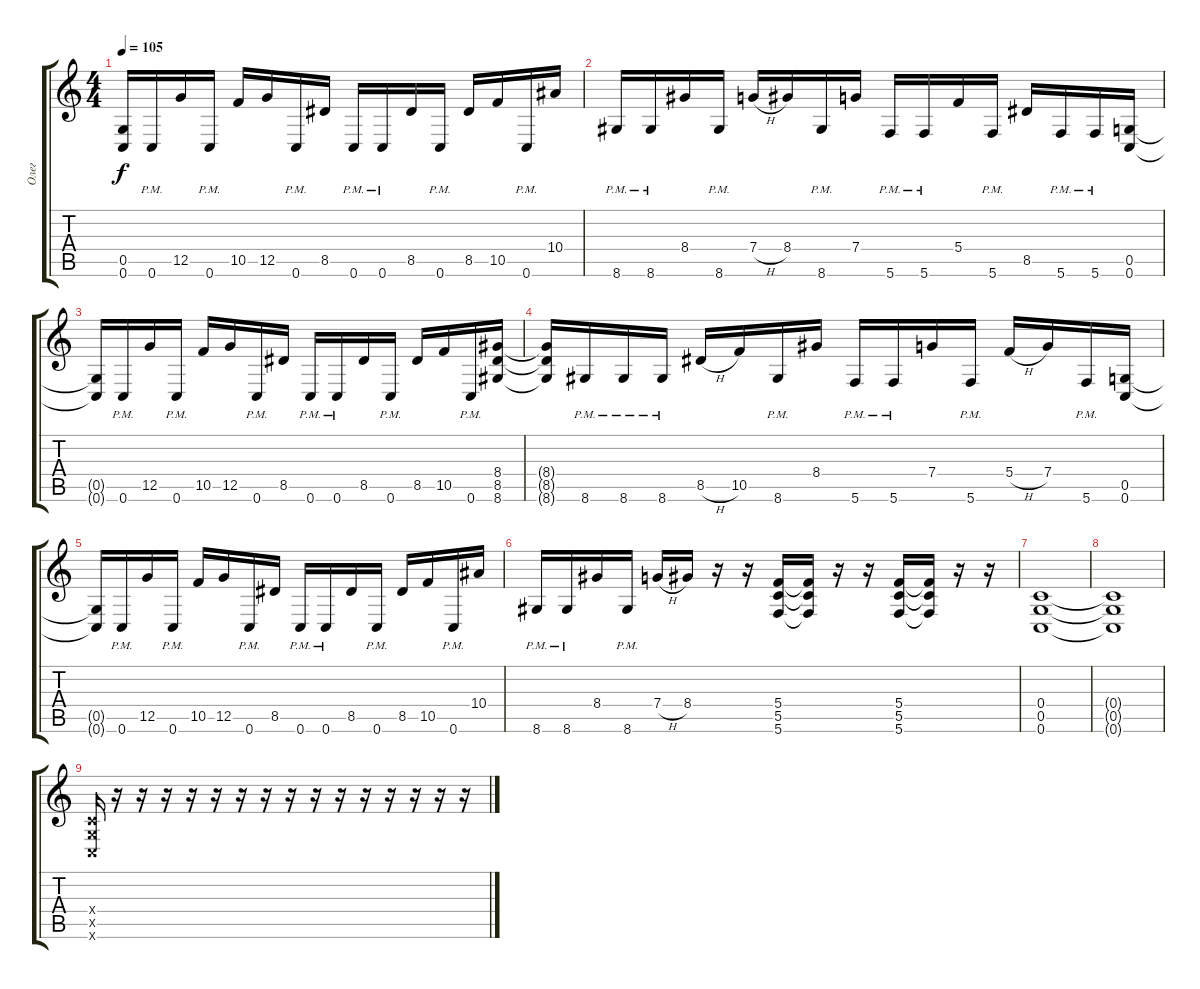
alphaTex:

\track ("Олег" "Олег") {instrument distortionguitar}
\staff {score tabs}
\tuning (D4 A3 F3 C3 G2 C2) {hide}
\ts (4 4)
\tempo 105
\clef g2
\ks c
(0.5{t} 0.6{t}).16{dy f} 0.6{pm}.16 12.5.16 0.6{pm}.16 10.5.16 12.5.16 0.6{pm}.16 8.5.16 0.6{pm}.16 0.6{pm}.16 8.5.16 0.6{pm}.16 8.5.16 10.5.16 0.6{pm}.16 10.4.16 |
8.6{pm}.16 8.6{pm}.16 8.4.16 8.6{pm}.16 7.4{h}.16 8.4.16 8.6{pm}.16 7.4.16 5.6{pm}.16 5.6{pm}.16 5.4.16 5.6{pm}.16 8.5.16 5.6{pm}.16 5.6{pm}.16 (0.5 0.6).16 |
(0.5{t} 0.6{t}).16 0.6{pm}.16 12.5.16 0.6{pm}.16 10.5.16 12.5.16 0.6{pm}.16 8.5.16 0.6{pm}.16 0.6{pm}.16 8.5.16 0.6{pm}.16 8.5.16 10.5.16 0.6{pm}.16 (8.4 8.5 8.6).16 |
(8.4{t} 8.5{t} 8.6{t}).16 8.6{pm}.16 8.6{pm}.16 8.6{pm}.16 8.5{h}.16 10.5.16 8.6{pm}.16 8.4.16 5.6{pm}.16 5.6{pm}.16 7.4.16 5.6{pm}.16 5.4{h}.16 7.4.16 5.6{pm}.16 (0.5 0.6).16 |
(0.5{t} 0.6{t}).16 0.6{pm}.16 12.5.16 0.6{pm}.16 10.5.16 12.5.16 0.6{pm}.16 8.5.16 0.6{pm}.16 0.6{pm}.16 8.5.16 0.6{pm}.16 8.5.16 10.5.16 0.6{pm}.16 10.4.16 |
8.6{pm}.16 8.6{pm}.16 8.4.16 8.6{pm}.16 7.4{h}.16 8.4.16 r.16 r.16 (5.4 5.5 5.6).16 (5.4{t} 5.5{t} 5.6{t}).16 r.16 r.16 (5.4 5.5 5.6).16 (5.4{t} 5.5{t} 5.6{t}).16 r.16 r.16 |
(0.4 0.5 0.6).1 |
(0.4{t} 0.5{t} 0.6{t}).1 |
(0.4{x} 0.5{x} 0.6{x}).16 r.16 r.16 r.16 r.16 r.16 r.16 r.16 r.16 r.16 r.16 r.16 r.16 r.16 r.16 r.16
